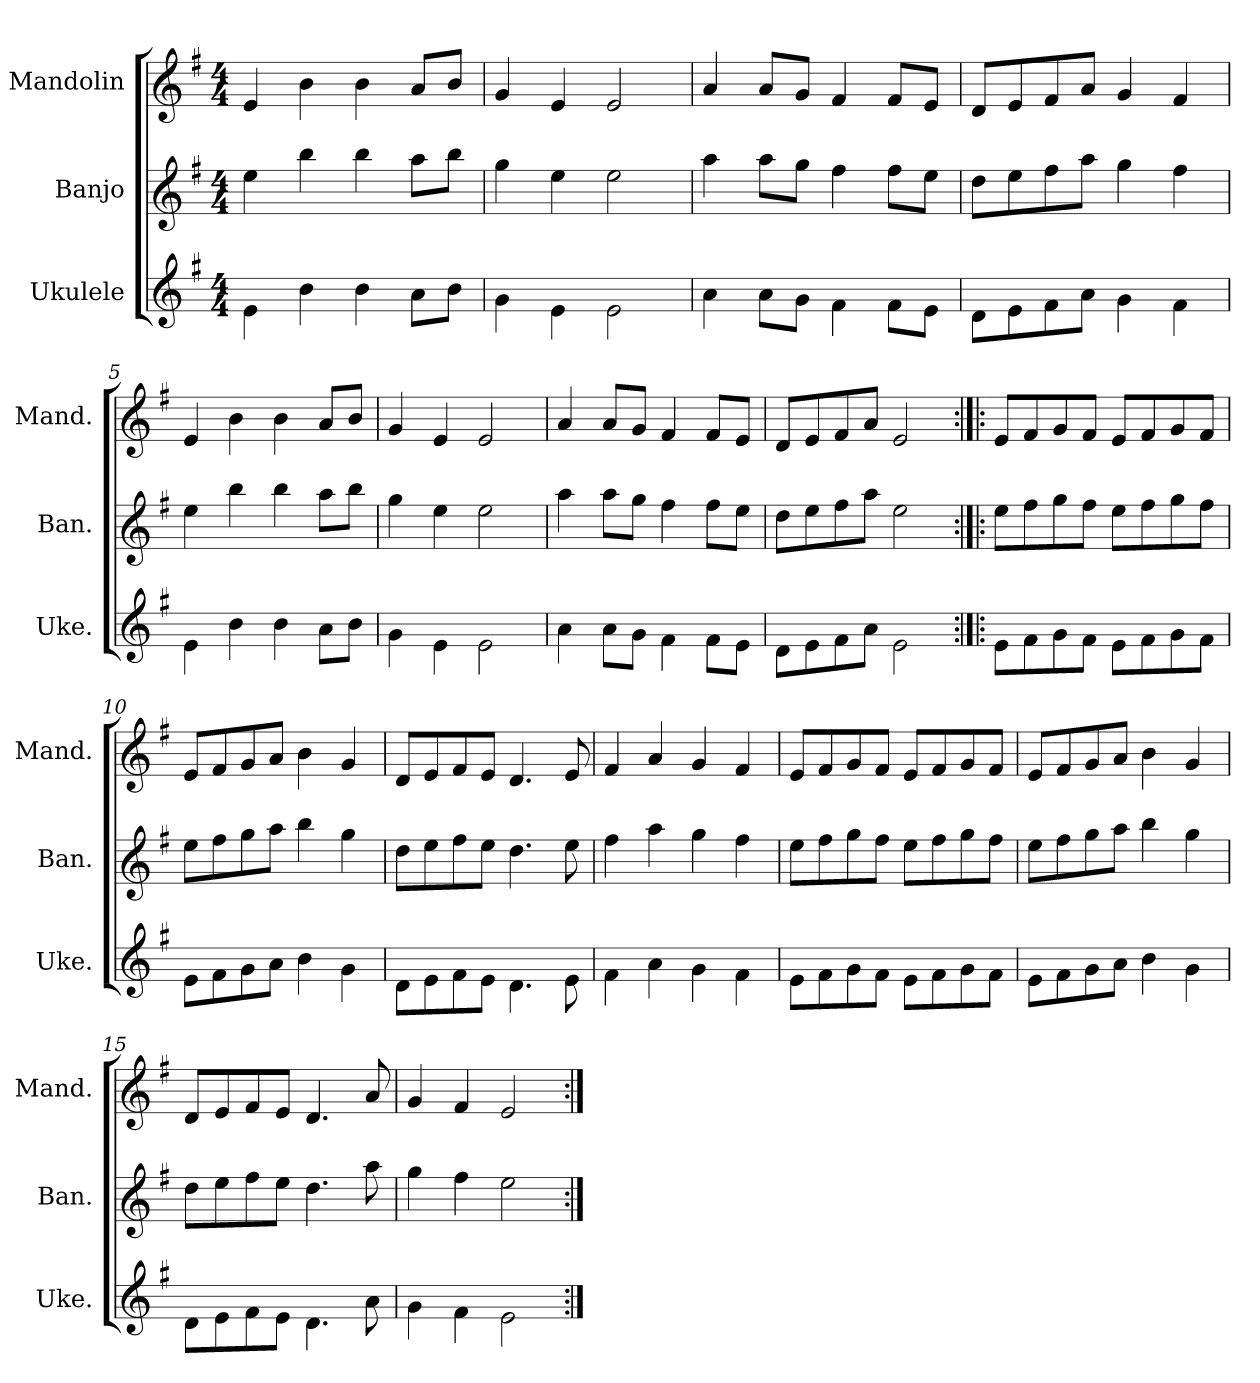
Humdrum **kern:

**kern	**kern	**kern
*part3	*part2	*part1
*staff3	*staff2	*staff1
*I"Ukulele	*I"Banjo	*I"Mandolin
*I'Uke.	*I'Ban.	*I'Mand.
!!LO:PB:g=z
*stria4	*	*
*	*clefG2	*clefG2
*	*ITrd7c12	*
*k[f#]	*k[f#]	*k[f#]
*e:	*e:	*e:
*M4/4	*M4/4	*M4/4
=1	=1	=1
4ei\	4ei\	4ei/
4bi\	4bi\	4bi\
4bi\	4bi\	4bi\
8ai\L	8ai\L	8ai/L
8bi\J	8bi\J	8bi/J
=2	=2	=2
4gi\	4gi\	4gi/
4ei\	4ei\	4ei/
2ei\	2ei\	2ei/
=3	=3	=3
4ai\	4ai\	4ai/
8ai\L	8ai\L	8ai/L
8gi\J	8gi\J	8gi/J
4f#i\	4f#i\	4f#i/
8f#i\L	8f#i\L	8f#i/L
8ei\J	8ei\J	8ei/J
=4	=4	=4
8di\L	8di\L	8di/L
8ei\	8ei\	8ei/
8f#i\	8f#i\	8f#i/
8ai\J	8ai\J	8ai/J
4gi\	4gi\	4gi/
4f#i\	4f#i\	4f#i/
!!LO:LB:g=z
=5	=5	=5
4ei\	4ei\	4ei/
4bi\	4bi\	4bi\
4bi\	4bi\	4bi\
8ai\L	8ai\L	8ai/L
8bi\J	8bi\J	8bi/J
=6	=6	=6
4gi\	4gi\	4gi/
4ei\	4ei\	4ei/
2ei\	2ei\	2ei/
=7	=7	=7
4ai\	4ai\	4ai/
8ai\L	8ai\L	8ai/L
8gi\J	8gi\J	8gi/J
4f#i\	4f#i\	4f#i/
8f#i\L	8f#i\L	8f#i/L
8ei\J	8ei\J	8ei/J
=8	=8	=8
8di\L	8di\L	8di/L
8ei\	8ei\	8ei/
8f#i\	8f#i\	8f#i/
8ai\J	8ai\J	8ai/J
2ei\	2ei\	2ei/
!!LO:LB:g=z
=9:|!|:	=9:|!|:	=9:|!|:
8ei\L	8ei\L	8ei/L
8f#i\	8f#i\	8f#i/
8gi\	8gi\	8gi/
8f#i\J	8f#i\J	8f#i/J
8ei\L	8ei\L	8ei/L
8f#i\	8f#i\	8f#i/
8gi\	8gi\	8gi/
8f#i\J	8f#i\J	8f#i/J
=10	=10	=10
8ei\L	8ei\L	8ei/L
8f#i\	8f#i\	8f#i/
8gi\	8gi\	8gi/
8ai\J	8ai\J	8ai/J
4bi\	4bi\	4bi\
4gi\	4gi\	4gi/
=11	=11	=11
8di\L	8di\L	8di/L
8ei\	8ei\	8ei/
8f#i\	8f#i\	8f#i/
8ei\J	8ei\J	8ei/J
4.di\	4.di\	4.di/
8ei\	8ei\	8ei/
=12	=12	=12
4f#i\	4f#i\	4f#i/
4ai\	4ai\	4ai/
4gi\	4gi\	4gi/
4f#i\	4f#i\	4f#i/
!!LO:LB:g=z
=13	=13	=13
8ei\L	8ei\L	8ei/L
8f#i\	8f#i\	8f#i/
8gi\	8gi\	8gi/
8f#i\J	8f#i\J	8f#i/J
8ei\L	8ei\L	8ei/L
8f#i\	8f#i\	8f#i/
8gi\	8gi\	8gi/
8f#i\J	8f#i\J	8f#i/J
=14	=14	=14
8ei\L	8ei\L	8ei/L
8f#i\	8f#i\	8f#i/
8gi\	8gi\	8gi/
8ai\J	8ai\J	8ai/J
4bi\	4bi\	4bi\
4gi\	4gi\	4gi/
=15	=15	=15
8di\L	8di\L	8di/L
8ei\	8ei\	8ei/
8f#i\	8f#i\	8f#i/
8ei\J	8ei\J	8ei/J
4.di\	4.di\	4.di/
8ai\	8ai\	8ai/
=16	=16	=16
4gi\	4gi\	4gi/
4f#i\	4f#i\	4f#i/
2ei\	2ei\	2ei/
=:|!	=:|!	=:|!
*-	*-	*-
